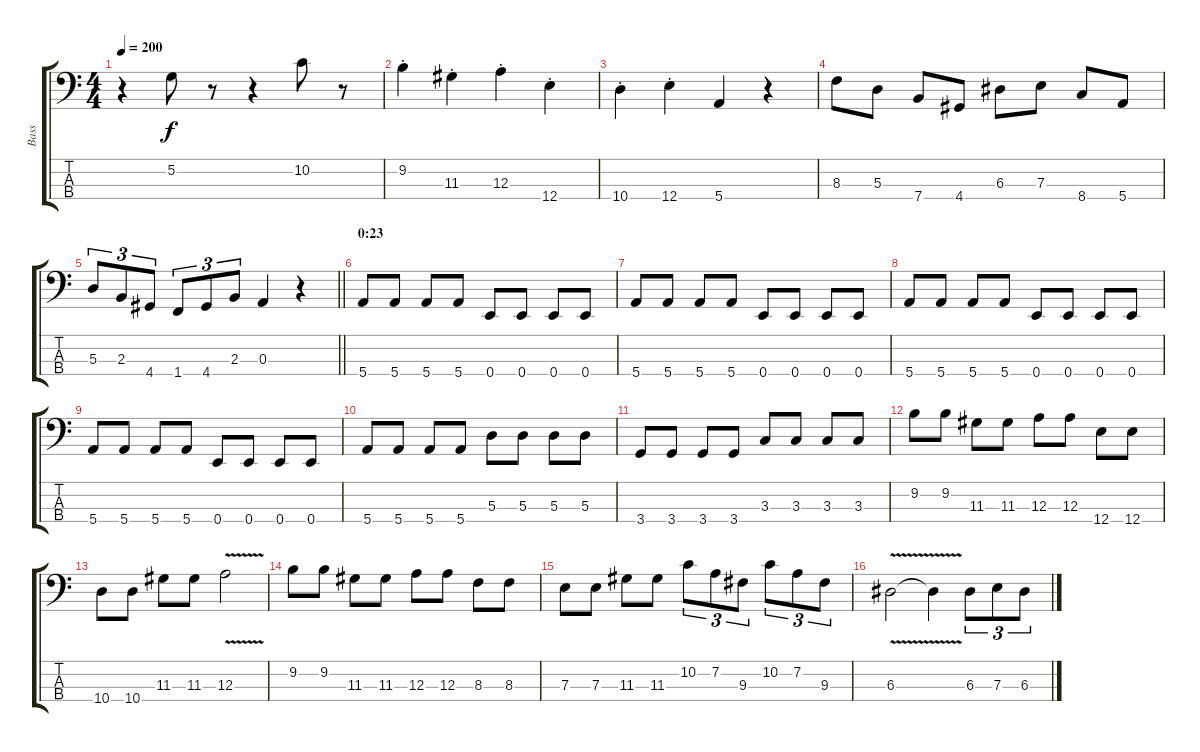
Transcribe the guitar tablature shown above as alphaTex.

\track ("Bass" "Bass") {instrument electricbasspick}
\staff {score tabs}
\tuning (G2 D2 A1 E1) {hide}
\ts (4 4)
\tempo 200
\clef f4
\ks c
r.4{dy f} 5.2.8 r.8 r.4 10.2.8 r.8 |
9.2{st}.4 11.3{st}.4 12.3{st}.4 12.4{st}.4 |
10.4{st}.4 12.4{st}.4 5.4.4 r.4 |
8.3.8 5.3.8 7.4.8 4.4.8 6.3.8 7.3.8 8.4.8 5.4.8 |
\barLineRight lightlight
5.3.8{tu (3 2)} 2.3.8{tu (3 2)} 4.4.8{tu (3 2)} 1.4.8{tu (3 2)} 4.4.8{tu (3 2)} 2.3.8{tu (3 2)} 0.3.4 r.4 |
\section ("" "0:23")
5.4.8 5.4.8 5.4.8 5.4.8 0.4.8 0.4.8 0.4.8 0.4.8 |
5.4.8 5.4.8 5.4.8 5.4.8 0.4.8 0.4.8 0.4.8 0.4.8 |
5.4.8 5.4.8 5.4.8 5.4.8 0.4.8 0.4.8 0.4.8 0.4.8 |
5.4.8 5.4.8 5.4.8 5.4.8 0.4.8 0.4.8 0.4.8 0.4.8 |
5.4.8 5.4.8 5.4.8 5.4.8 5.3.8 5.3.8 5.3.8 5.3.8 |
3.4.8 3.4.8 3.4.8 3.4.8 3.3.8 3.3.8 3.3.8 3.3.8 |
9.2.8 9.2.8 11.3.8 11.3.8 12.3.8 12.3.8 12.4.8 12.4.8 |
10.4.8 10.4.8 11.3.8 11.3.8 12.3{v}.2 |
9.2.8 9.2.8 11.3.8 11.3.8 12.3.8 12.3.8 8.3.8 8.3.8 |
7.3.8 7.3.8 11.3.8 11.3.8 10.2.8{tu (3 2)} 7.2.8{tu (3 2)} 9.3.8{tu (3 2)} 10.2.8{tu (3 2)} 7.2.8{tu (3 2)} 9.3.8{tu (3 2)} |
6.3{v}.2 6.3{t}.4 6.3.8{tu (3 2)} 7.3.8{tu (3 2)} 6.3.8{tu (3 2)}
